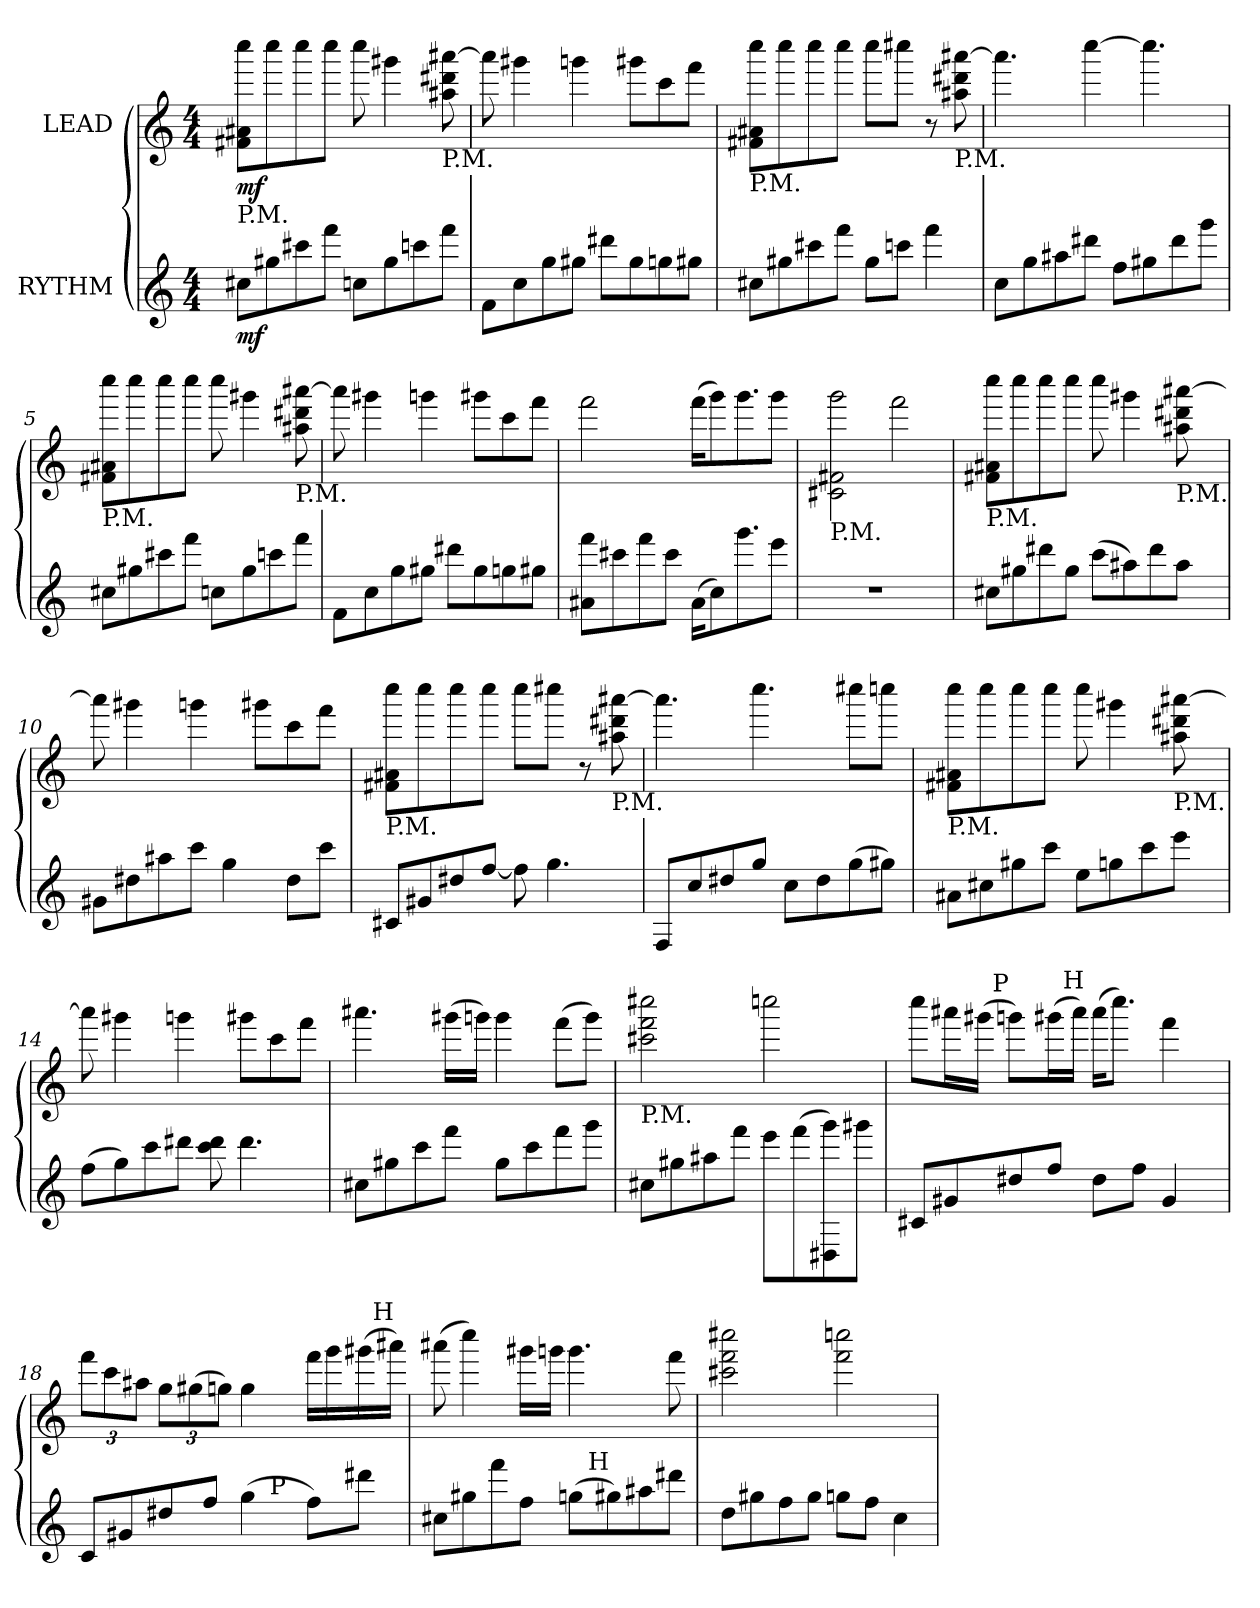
**kern	**dynam	**kern	**dynam
*part2	*part2	*part1	*part1
*staff2	*staff2	*staff1	*staff1
*I"RYTHM	*	*I"LEAD	*
*clefG2	*	*clefG2	*
*ITrd7c12	*	*ITrd7c12	*
*k[]	*	*k[]	*
*C:	*	*C:	*
*M4/4	*	*M4/4	*
*MM116	*	*MM116	*
=1	=1	=1	=1
!	!	!LO:TX:b:t=P.M.	!
!	!LO:DY:b	!	!LO:DY:b
8c#X\L	mf	8F#X\ 8A#X\ 8ccc\L	mf
8g#X\	.	8ccc\	.
8cc#X\	.	8ccc\	.
8ff\J	.	8ccc\J	.
8cn\L	.	8ccc\	.
8g#\	.	4gg#X\	.
8ccn\	.	.	.
!	!	!LO:TX:b:t=P.M.	!
8ff\J	.	8a#X\ 8dd#X\ [8aa#X\	.
=2	=2	=2	=2
8F\L	.	8aa#\]	.
8c\	.	4gg#X\	.
8g\	.	.	.
8g#X\J	.	4ggn\	.
8dd#X\L	.	.	.
8g#\	.	8gg#X\L	.
8gn\	.	8cc\	.
8g#X\J	.	8ff\J	.
=3	=3	=3	=3
!	!	!LO:TX:b:t=P.M.	!
8c#X\L	.	8F#X\ 8A#X\ 8ccc\L	.
8g#X\	.	8ccc\	.
8cc#X\	.	8ccc\	.
8ff\J	.	8ccc\J	.
8g#\L	.	8ccc\L	.
8ccn\J	.	8ccc#X\J	.
4ff\	.	8r	.
!	!	!LO:TX:b:t=P.M.	!
.	.	8a#X\ 8dd#X\ [8aa#X\	.
!!LO:LB:g=z
=4	=4	=4	=4
8c\L	.	4.aa#\]	.
8g\	.	.	.
8a#X\	.	.	.
8dd#X\J	.	[4ccc\	.
8f\L	.	.	.
8g#X\	.	4.ccc\]	.
8dd#\	.	.	.
8gg\J	.	.	.
=5	=5	=5	=5
!	!	!LO:TX:b:t=P.M.	!
8c#X\L	.	8F#X\ 8A#X\ 8ccc\L	.
8g#X\	.	8ccc\	.
8cc#X\	.	8ccc\	.
8ff\J	.	8ccc\J	.
8cn\L	.	8ccc\	.
8g#\	.	4gg#X\	.
8ccn\	.	.	.
!	!	!LO:TX:b:t=P.M.	!
8ff\J	.	8a#X\ 8dd#X\ [8aa#X\	.
=6	=6	=6	=6
8F\L	.	8aa#\]	.
8c\	.	4gg#X\	.
8g\	.	.	.
8g#X\J	.	4ggn\	.
8dd#X\L	.	.	.
8g#\	.	8gg#X\L	.
8gn\	.	8cc\	.
8g#X\J	.	8ff\J	.
!!LO:LB:g=z
=7	=7	=7	=7
8A#X\ 8ff\L	.	2ff\	.
8cc#X\	.	.	.
8ff\	.	.	.
8cc#\J	.	.	.
(16A#\KL	.	(16ff\KL	.
8c\)	.	8gg\)	.
8.gg\	.	8.gg\	.
8ee\J	.	8gg\J	.
=8	=8	=8	=8
!	!	!LO:TX:b:t=P.M.	!
1r	.	2C#X\ 2F#X\ 2gg\	.
.	.	2ff\	.
=9	=9	=9	=9
!	!	!LO:TX:b:t=P.M.	!
8c#X\L	.	8F#X\ 8A#X\ 8ccc\L	.
8g#X\	.	8ccc\	.
8dd#X\	.	8ccc\	.
8g#\J	.	8ccc\J	.
(8cc\L	.	8ccc\	.
8a#X\)	.	4gg#X\	.
8dd#\	.	.	.
!	!	!LO:TX:b:t=P.M.	!
8a#\J	.	8a#X\ 8dd#X\ [8aa#X\	.
!!LO:LB:g=z
=10	=10	=10	=10
8G#X\L	.	8aa#\]	.
8d#X\	.	4gg#X\	.
8a#X\	.	.	.
8cc\J	.	4ggn\	.
4g\	.	.	.
.	.	8gg#X\L	.
8d#\L	.	8cc\	.
8cc\J	.	8ff\J	.
=11	=11	=11	=11
!	!	!LO:TX:b:t=P.M.	!
8C#X/L	.	8F#X\ 8A#X\ 8ccc\L	.
8G#X/	.	8ccc\	.
8d#X/	.	8ccc\	.
[8f/J	.	8ccc\J	.
8f\]	.	8ccc\L	.
4.g\	.	8ccc#X\J	.
.	.	8r	.
!	!	!LO:TX:b:t=P.M.	!
.	.	8a#X\ 8dd#X\ [8aa#X\	.
=12	=12	=12	=12
8FF/L	.	4.aa#\]	.
8c/	.	.	.
8d#X/	.	.	.
8g/J	.	4.ccc\	.
8c\L	.	.	.
8d#\	.	.	.
(8g\	.	8ccc#X\L	.
8g#X\J)	.	8cccn\J	.
!!LO:PB:g=z
=13	=13	=13	=13
!	!	!LO:TX:b:t=P.M.	!
8A#X\L	.	8F#X\ 8A#X\ 8ccc\L	.
8c#X\	.	8ccc\	.
8g#X\	.	8ccc\	.
8cc\J	.	8ccc\J	.
8e\L	.	8ccc\	.
8gn\	.	4gg#X\	.
8cc\	.	.	.
!	!	!LO:TX:b:t=P.M.	!
8ee\J	.	8a#X\ 8dd#X\ [8aa#X\	.
=14	=14	=14	=14
(8f\L	.	8aa#\]	.
8g\)	.	4gg#X\	.
8cc\	.	.	.
8dd#X\J	.	4ggn\	.
8cc\ 8dd#\	.	.	.
4.dd#\	.	8gg#X\L	.
.	.	8cc\	.
.	.	8ff\J	.
=15	=15	=15	=15
8c#X\L	.	4.aa#X\	.
8g#X\	.	.	.
8cc\	.	.	.
8ff\J	.	(16gg#X\LL	.
.	.	16ggn\JJ)	.
8g#\L	.	4gg\	.
8cc\	.	.	.
8ff\	.	(8ff\L	.
8gg\J	.	8gg\J)	.
!!LO:LB:g=z
=16	=16	=16	=16
!	!	!LO:TX:b:t=P.M.	!
8c#X\L	.	2cc#X\ 2ff\ 2ccc#X\	.
8g#X\	.	.	.
8a#X\	.	.	.
8ff\J	.	.	.
8ee\L	.	2cccn\	.
(8ff\	.	.	.
8DD#X\ 8gg\)	.	.	.
8gg#X\J	.	.	.
=17	=17	=17	=17
*	*	*^	*
*	*	*	*^	*
8C#X/L	.	8ccc\L	6ryy	3ryy	.
8G#X/	.	16aa#X\L	.	.	.
.	.	.	24.ryy	.	.
.	.	(16gg#X\JJ	.	.	.
!	!	!	!LO:TX:a:t=P	!	!
.	.	.	3%2ryy	.	.
8d#X/	.	8ggn\L)	.	.	.
.	.	.	.	12ryy	.
8f/J	.	(16gg#X\L	.	.	.
!	!	!	!	!LO:TX:a:t=H	!
.	.	.	.	3..ryy	.
.	.	16aa#\JJ)	.	.	.
8d#\L	.	(16aa#\KL	.	.	.
.	.	8.ccc\J)	.	.	.
8f\J	.	.	.	.	.
4G#/	.	4ff\	.	.	.
.	.	.	12ryy	.	.
.	.	.	48ryy	.	.
*	*	*v	*v	*v	*
=18	=18	=18	=18
*	*	*Xbrackettup	*
*^	*	*^	*
8C/L	2ryy	.	12ff\L	3%2ryy	.
.	.	.	12cc\	.	.
8G#X/	.	.	.	.	.
.	.	.	12a#X\J	.	.
8d#X/	.	.	12g\L	.	.
.	.	.	(12g#X\	.	.
8f/J	.	.	.	.	.
.	.	.	12gn\J)	.	.
(4g\	8ryy	.	4g\	.	.
!	!LO:TX:a:t=P	!	!	!	!
.	4.ryy	.	.	.	.
.	.	.	.	6.ryy	.
8f\L)	.	.	16ff\LL	.	.
.	.	.	16gg\	.	.
8dd#X\J	.	.	(16gg#X\	.	.
!	!	!	!	!LO:TX:a:t=H	!
.	.	.	.	12ryy	.
.	.	.	16aa#X\JJ)	.	.
*	*	*	*v	*v	*
!!LO:LB:g=z
=19	=19	=19	=19	=19
8c#X\L	2ryy	.	(8aa#X\	.
8g#X\	.	.	4ccc\)	.
8ff\	.	.	.	.
8f\J	.	.	16gg#X\LL	.
.	.	.	16ggn\JJ	.
(8gn\L	16ryy	.	4.gg\	.
!	!LO:TX:a:t=H	!	!	!
.	4..ryy	.	.	.
8g#X\)	.	.	.	.
8a#X\	.	.	.	.
8dd#X\J	.	.	8ff\	.
*v	*v	*	*	*
=20	=20	=20	=20
8d\L	.	2cc#X\ 2ff\ 2ccc#X\	.
8g#X\	.	.	.
8f\	.	.	.
8g#\J	.	.	.
8gn\L	.	2ff\ 2cccn\	.
8f\J	.	.	.
4c\	.	.	.
=	=	=	=
*-	*-	*-	*-
